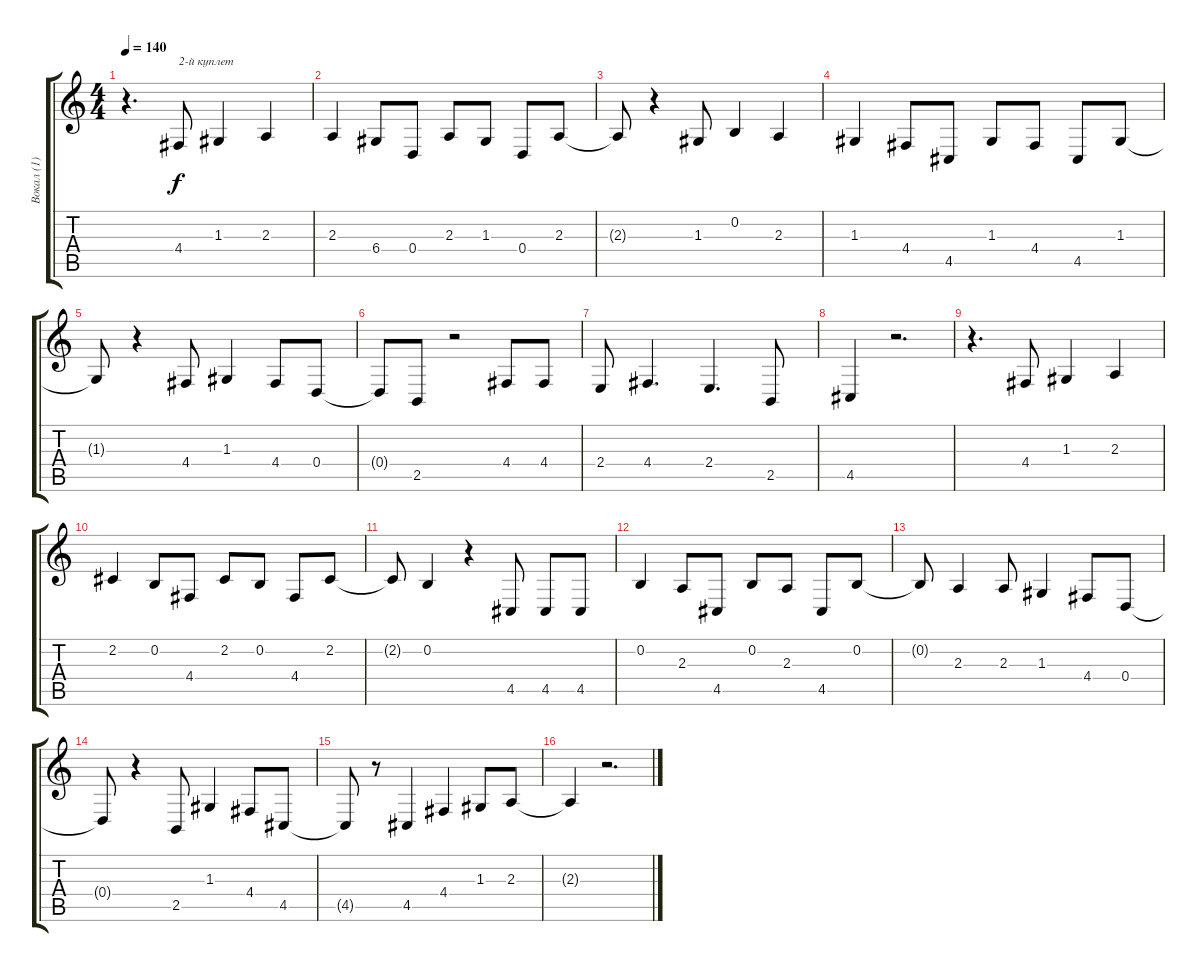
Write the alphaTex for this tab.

\track ("Вокал (1)" "Вокал (1)") {instrument oboe}
\staff {score tabs}
\tuning (E4 B3 G3 D3 A2 E2) {hide}
\ts (4 4)
\tempo 140
\clef g2
\ks c
r.4{d dy f} 4.4.8{txt "2-й куплет"} 1.3.4 2.3.4 |
2.3.4 6.4.8 0.4.8 2.3.8 1.3.8 0.4.8 2.3.8 |
2.3{t}.8 r.4 1.3.8 0.2.4 2.3.4 |
1.3.4 4.4.8 4.5.8 1.3.8 4.4.8 4.5.8 1.3.8 |
1.3{t}.8 r.4 4.4.8 1.3.4 4.4.8 0.4.8 |
0.4{t}.8 2.5.8 r.2 4.4.8 4.4.8 |
2.4.8 4.4.4{d} 2.4.4{d} 2.5.8 |
4.5.4 r.2{d} |
r.4{d} 4.4.8 1.3.4 2.3.4 |
2.2.4 0.2.8 4.4.8 2.2.8 0.2.8 4.4.8 2.2.8 |
2.2{t}.8 0.2.4 r.4 4.5.8 4.5.8 4.5.8 |
0.2.4 2.3.8 4.5.8 0.2.8 2.3.8 4.5.8 0.2.8 |
0.2{t}.8 2.3.4 2.3.8 1.3.4 4.4.8 0.4.8 |
0.4{t}.8 r.4 2.5.8 1.3.4 4.4.8 4.5.8 |
4.5{t}.8 r.8 4.5.4 4.4.4 1.3.8 2.3.8 |
2.3{t}.4 r.2{d}
